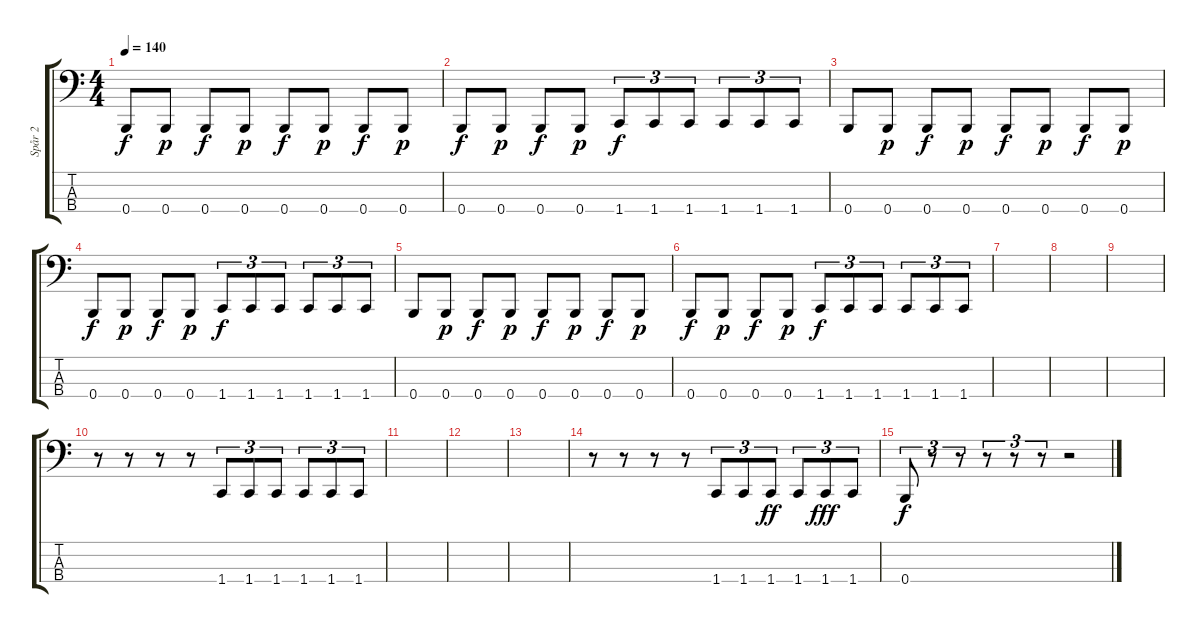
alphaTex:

\track ("Spår 2" "Spår 2") {instrument electricbassfinger}
\staff {score tabs}
\tuning (E2 B1 Gb1 B0) {hide}
\ts (4 4)
\tempo 140
\clef f4
\ks c
0.4.8{dy f} 0.4.8{dy p} 0.4.8{dy f} 0.4.8{dy p} 0.4.8{dy f} 0.4.8{dy p} 0.4.8{dy f} 0.4.8{dy p} |
0.4.8{dy f} 0.4.8{dy p} 0.4.8{dy f} 0.4.8{dy p} 1.4.8{tu (3 2) dy f} 1.4.8{tu (3 2)} 1.4.8{tu (3 2)} 1.4.8{tu (3 2)} 1.4.8{tu (3 2)} 1.4.8{tu (3 2)} |
0.4.8 0.4.8{dy p} 0.4.8{dy f} 0.4.8{dy p} 0.4.8{dy f} 0.4.8{dy p} 0.4.8{dy f} 0.4.8{dy p} |
0.4.8{dy f} 0.4.8{dy p} 0.4.8{dy f} 0.4.8{dy p} 1.4.8{tu (3 2) dy f} 1.4.8{tu (3 2)} 1.4.8{tu (3 2)} 1.4.8{tu (3 2)} 1.4.8{tu (3 2)} 1.4.8{tu (3 2)} |
0.4.8 0.4.8{dy p} 0.4.8{dy f} 0.4.8{dy p} 0.4.8{dy f} 0.4.8{dy p} 0.4.8{dy f} 0.4.8{dy p} |
0.4.8{dy f} 0.4.8{dy p} 0.4.8{dy f} 0.4.8{dy p} 1.4.8{tu (3 2) dy f} 1.4.8{tu (3 2)} 1.4.8{tu (3 2)} 1.4.8{tu (3 2)} 1.4.8{tu (3 2)} 1.4.8{tu (3 2)} |
|
|
|
r.8 r.8 r.8 r.8 1.4.8{tu (3 2)} 1.4.8{tu (3 2)} 1.4.8{tu (3 2)} 1.4.8{tu (3 2)} 1.4.8{tu (3 2)} 1.4.8{tu (3 2)} |
|
|
|
r.8 r.8 r.8 r.8 1.4.8{tu (3 2)} 1.4.8{tu (3 2)} 1.4.8{tu (3 2) dy ff} 1.4.8{tu (3 2)} 1.4.8{tu (3 2) dy fff} 1.4.8{tu (3 2)} |
0.4.8{tu (3 2) dy f} r.8{tu (3 2)} r.8{tu (3 2)} r.8{tu (3 2)} r.8{tu (3 2)} r.8{tu (3 2)} r.2
